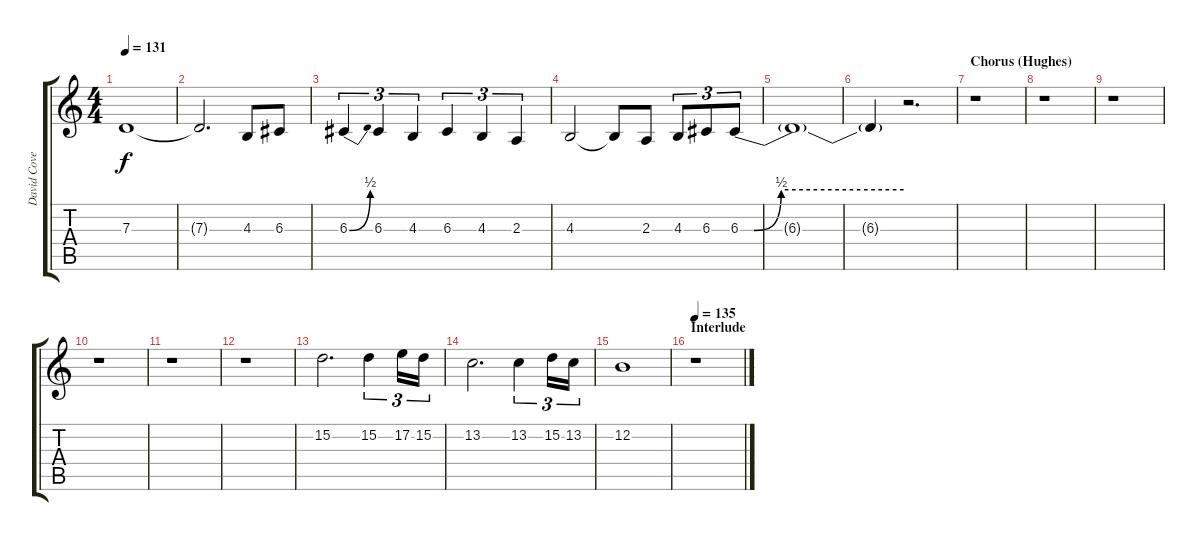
\track ("David Coverdale" "David Cove") {instrument lead2sawtooth}
\staff {score tabs}
\tuning (E4 B3 G3 D3 A2 E2) {hide}
\ts (4 4)
\tempo 131
\clef g2
\ks c
7.3{t}.1{dy f} |
7.3{t}.2{d} 4.3.8 6.3.8 |
6.3{be (bend 0 0 60 2)}.4{tu (3 2)} 6.3.4{tu (3 2)} 4.3.4{tu (3 2)} 6.3.4{tu (3 2)} 4.3.4{tu (3 2)} 2.3.4{tu (3 2)} |
4.3.2 4.3{t}.8 2.3.8 4.3.8{tu (3 2)} 6.3.8{tu (3 2)} 6.3{be (custom 0 0 5 0 15 2 60 2)}.8{tu (3 2)} |
6.3{t}.1 |
6.3{t}.4 r.2{d} |
\section ("" "Chorus (Hughes)")
r.1 |
r.1 |
r.1 |
r.1 |
r.1 |
r.1 |
15.2.2{d} 15.2.4{tu (3 2)} 17.2.16{tu (3 2)} 15.2.16{tu (3 2)} |
13.2.2{d} 13.2.4{tu (3 2)} 15.2.16{tu (3 2)} 13.2.16{tu (3 2)} |
12.2.1 |
\section ("" "Interlude")
\tempo 135
r.1
